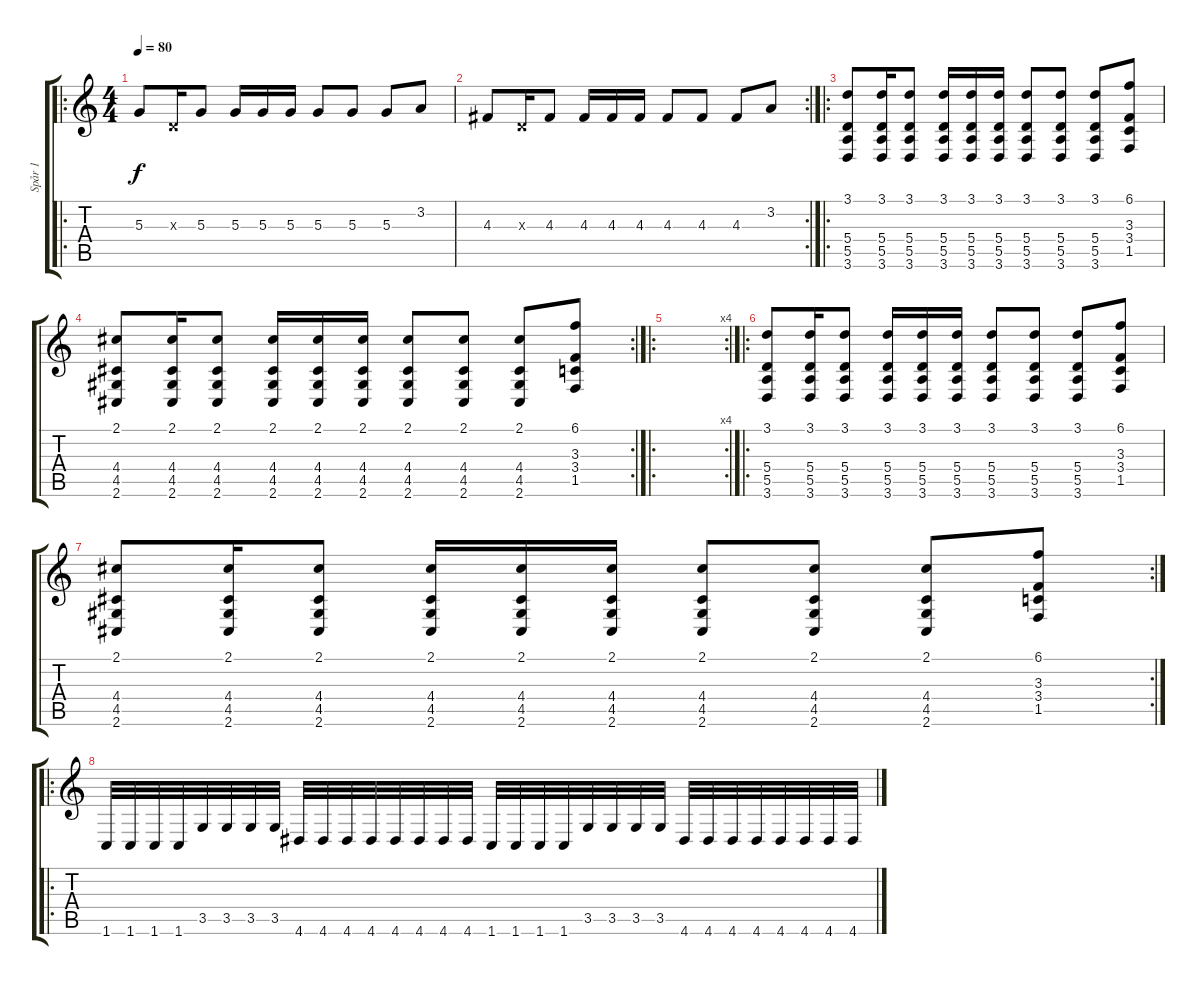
\track ("Spår 1" "Spår 1") {instrument overdrivenguitar}
\staff {score tabs}
\tuning (B3 Gb3 D3 A2 E2 B1) {hide}
\ro
\ts (4 4)
\tempo 80
\clef g2
\ks c
5.3.8{dy f} 0.3{x}.16 5.3.8 5.3.16 5.3.16 5.3.16 5.3.8 5.3.8 5.3.8 3.2.8 |
\rc 2
4.3.8 0.3{x}.16 4.3.8 4.3.16 4.3.16 4.3.16 4.3.8 4.3.8 4.3.8 3.2.8 |
\ro
(3.1 5.4 5.5 3.6).8 (3.1 5.4 5.5 3.6).16 (3.1 5.4 5.5 3.6).8 (3.1 5.4 5.5 3.6).16 (3.1 5.4 5.5 3.6).16 (3.1 5.4 5.5 3.6).16 (3.1 5.4 5.5 3.6).8 (3.1 5.4 5.5 3.6).8 (3.1 5.4 5.5 3.6).8 (6.1 3.3 3.4 1.5).8 |
\rc 2
(2.1 4.4 4.5 2.6).8 (2.1 4.4 4.5 2.6).16 (2.1 4.4 4.5 2.6).8 (2.1 4.4 4.5 2.6).16 (2.1 4.4 4.5 2.6).16 (2.1 4.4 4.5 2.6).16 (2.1 4.4 4.5 2.6).8 (2.1 4.4 4.5 2.6).8 (2.1 4.4 4.5 2.6).8 (6.1 3.3 3.4 1.5).8 |
\ro
\rc 4
|
\ro
(3.1 5.4 5.5 3.6).8 (3.1 5.4 5.5 3.6).16 (3.1 5.4 5.5 3.6).8 (3.1 5.4 5.5 3.6).16 (3.1 5.4 5.5 3.6).16 (3.1 5.4 5.5 3.6).16 (3.1 5.4 5.5 3.6).8 (3.1 5.4 5.5 3.6).8 (3.1 5.4 5.5 3.6).8 (6.1 3.3 3.4 1.5).8 |
\rc 2
(2.1 4.4 4.5 2.6).8 (2.1 4.4 4.5 2.6).16 (2.1 4.4 4.5 2.6).8 (2.1 4.4 4.5 2.6).16 (2.1 4.4 4.5 2.6).16 (2.1 4.4 4.5 2.6).16 (2.1 4.4 4.5 2.6).8 (2.1 4.4 4.5 2.6).8 (2.1 4.4 4.5 2.6).8 (6.1 3.3 3.4 1.5).8 |
\ro
1.6.32 1.6.32 1.6.32 1.6.32 3.5.32 3.5.32 3.5.32 3.5.32 4.6.32 4.6.32 4.6.32 4.6.32 4.6.32 4.6.32 4.6.32 4.6.32 1.6.32 1.6.32 1.6.32 1.6.32 3.5.32 3.5.32 3.5.32 3.5.32 4.6.32 4.6.32 4.6.32 4.6.32 4.6.32 4.6.32 4.6.32 4.6.32
